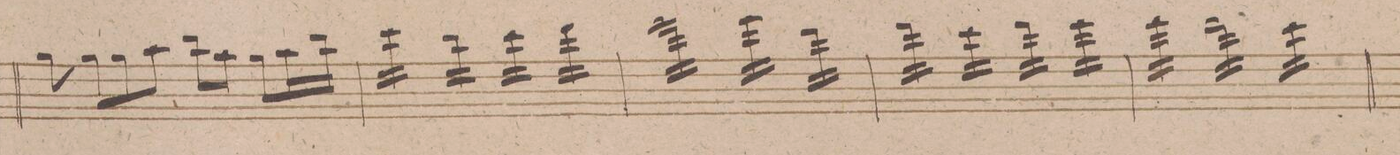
**kern	**dynam
*I"Violino 1mo	*
*clefG2	*
*k[f#c#g#d#]	*
*met(c)	*
*M4/4	*
*8\right	*
8gg#\	.
8gg#\L	.
8gg#\	.
*8\left	*
8aa\J	.
*8\right	*
8bb\L	.
*8\left	*
8aa\J	.
*8|right	*
8gg#\L	.
*8\left	*
16aa\L	.
*8\right	*
16bb\JJ	.
=38	=38
*tremolo	*
*16\left	*
16ccc#\LL	.
16ccc#\	.
16ccc#\	.
16ccc#\JJ	.
*16\right	*
16bb\LL	.
16bb\	.
16bb\	.
16bb\JJ	.
*16\left	*
16ccc#\LL	.
16ccc#\	.
16ccc#\	.
16ccc#\JJ	.
16ddd#\LL	.
16ddd#\	.
16ddd#\	.
16ddd#\JJ	.
=39	=39
*16\right	*
16eee\LL	.
16eee\	.
16eee\	.
16eee\	.
16eee\	.
16eee\	.
16eee\	.
16eee\JJ	.
*16\left	*
16eee\LL	.
16eee\	.
16eee\	.
16eee\JJ	.
*16\right	*
16ddd#\LL	.
16ddd#\	.
16ddd#\	.
16ddd#\JJ	.
=40	=40
16ddd#\LL	.
16ddd#\	.
16ddd#\	.
16ddd#\JJ	.
*16\left	*
16ccc#\LL	.
16ccc#\	.
16ccc#\	.
16ccc#\JJ	.
*16\right	*
16ddd#\LL	.
16ddd#\	.
16ddd#\	.
16ddd#\JJ	.
*16\left	*
16eee\LL	.
16eee\	.
16eee\	.
16eee\JJ	.
=41	=41
16eee\LL	.
16eee\	.
16eee\	.
16eee\JJ	.
*16\right	*
16ddd#\LL	.
16ddd#\	.
16ddd#\	.
16ddd#\	.
16ddd#\	.
16ddd#\	.
16ddd#\	.
16ddd#\JJ	.
*16\left	*
16ccc#\LL	.
16ccc#\	.
16ccc#\	.
16ccc#\JJ	.
=42	=42
*-	*-
